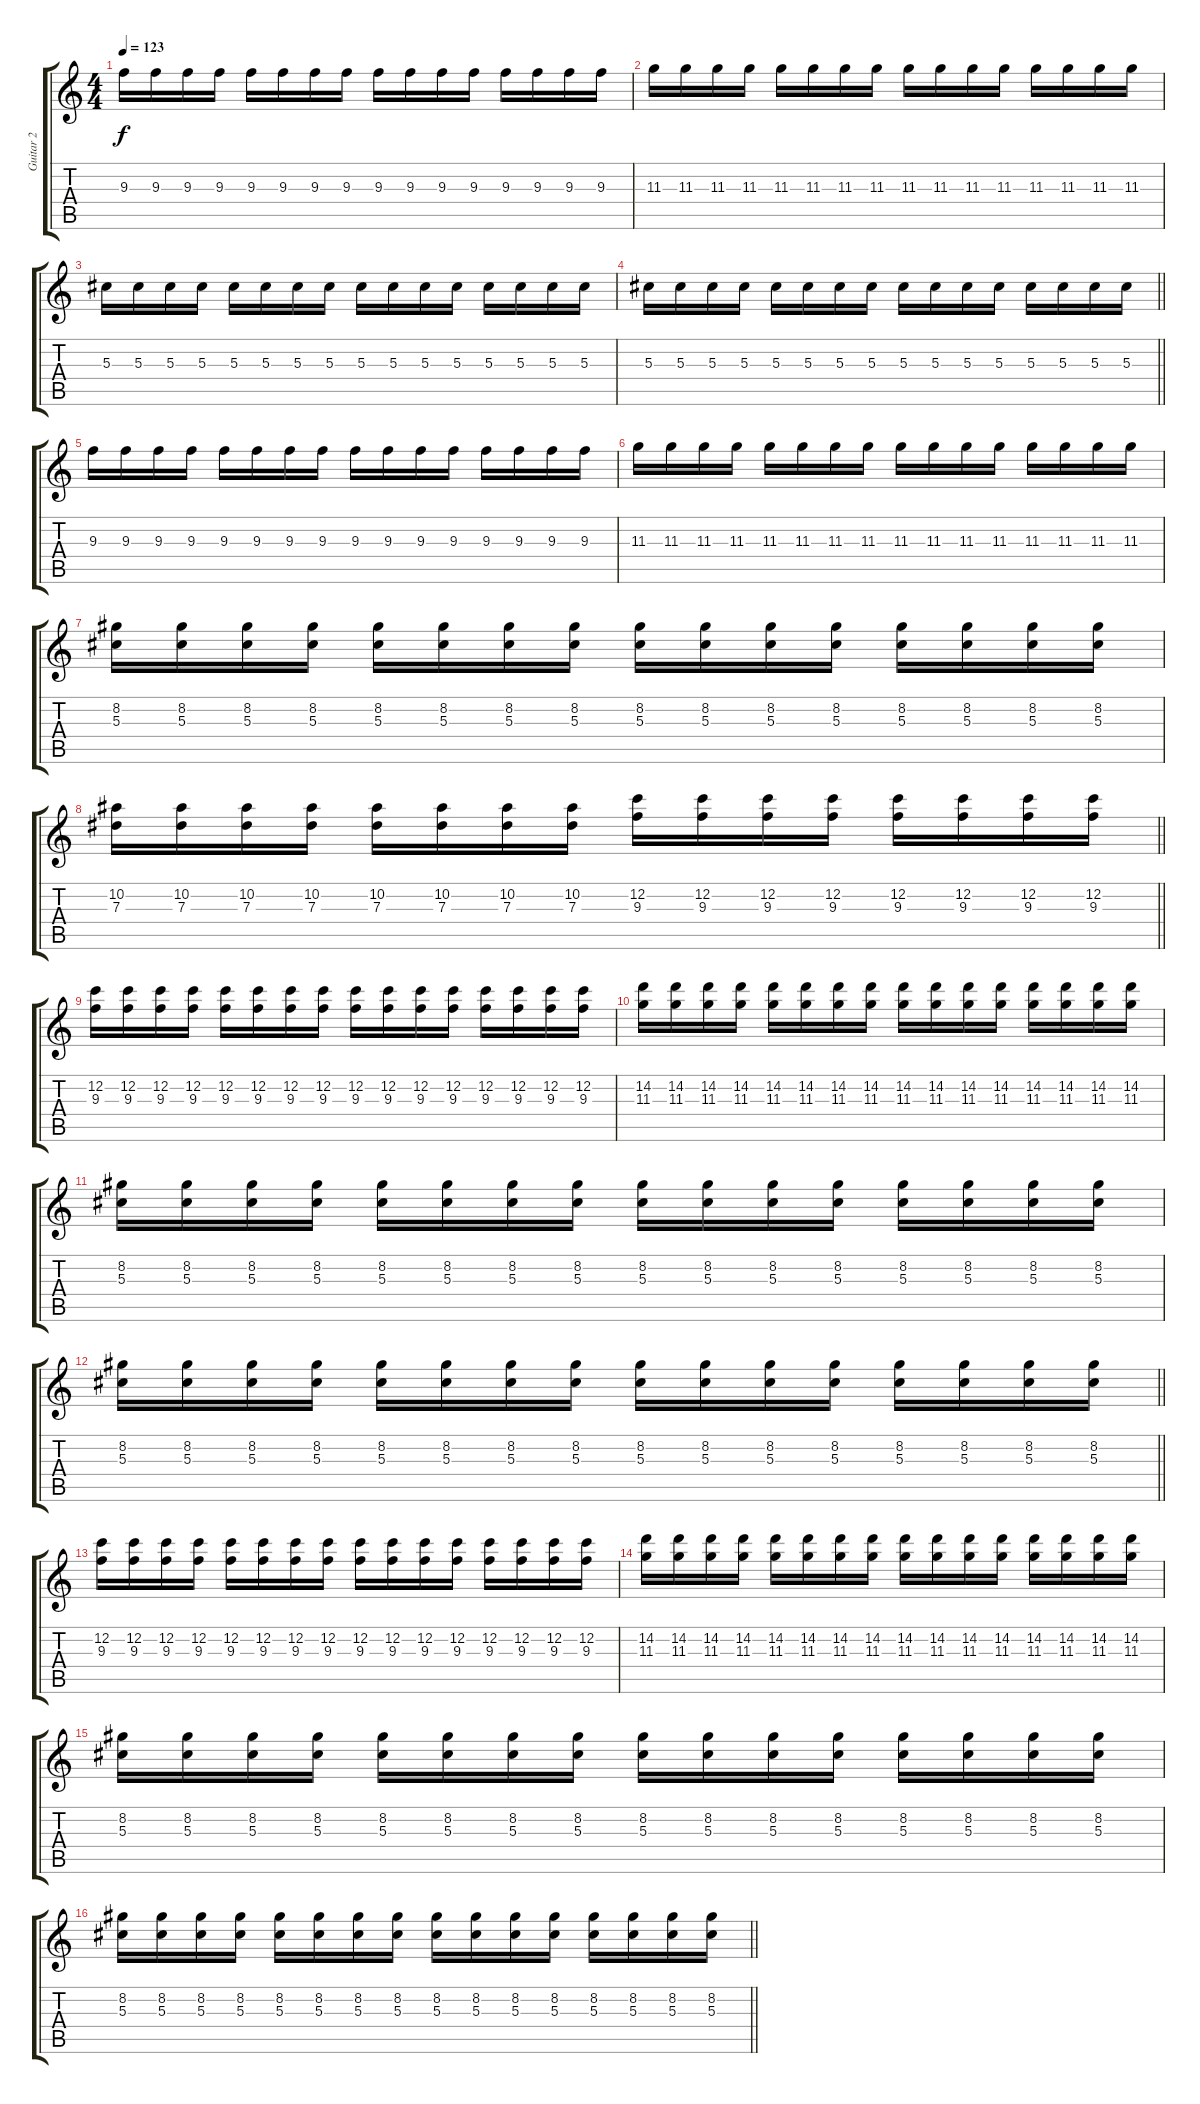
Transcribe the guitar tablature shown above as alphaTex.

\track ("Guitar 2" "Guitar 2") {instrument overdrivenguitar}
\staff {score tabs}
\tuning (F4 C4 Ab3 Eb3 Bb2 F2) {hide}
\ts (4 4)
\section ("" "")
\tempo 123
\clef g2
\ks c
9.3.16{dy f} 9.3.16 9.3.16 9.3.16 9.3.16 9.3.16 9.3.16 9.3.16 9.3.16 9.3.16 9.3.16 9.3.16 9.3.16 9.3.16 9.3.16 9.3.16 |
11.3.16 11.3.16 11.3.16 11.3.16 11.3.16 11.3.16 11.3.16 11.3.16 11.3.16 11.3.16 11.3.16 11.3.16 11.3.16 11.3.16 11.3.16 11.3.16 |
5.3.16 5.3.16 5.3.16 5.3.16 5.3.16 5.3.16 5.3.16 5.3.16 5.3.16 5.3.16 5.3.16 5.3.16 5.3.16 5.3.16 5.3.16 5.3.16 |
\barLineRight lightlight
5.3.16 5.3.16 5.3.16 5.3.16 5.3.16 5.3.16 5.3.16 5.3.16 5.3.16 5.3.16 5.3.16 5.3.16 5.3.16 5.3.16 5.3.16 5.3.16 |
\section ("" "")
9.3.16 9.3.16 9.3.16 9.3.16 9.3.16 9.3.16 9.3.16 9.3.16 9.3.16 9.3.16 9.3.16 9.3.16 9.3.16 9.3.16 9.3.16 9.3.16 |
11.3.16 11.3.16 11.3.16 11.3.16 11.3.16 11.3.16 11.3.16 11.3.16 11.3.16 11.3.16 11.3.16 11.3.16 11.3.16 11.3.16 11.3.16 11.3.16 |
(8.2 5.3).16 (8.2 5.3).16 (8.2 5.3).16 (8.2 5.3).16 (8.2 5.3).16 (8.2 5.3).16 (8.2 5.3).16 (8.2 5.3).16 (8.2 5.3).16 (8.2 5.3).16 (8.2 5.3).16 (8.2 5.3).16 (8.2 5.3).16 (8.2 5.3).16 (8.2 5.3).16 (8.2 5.3).16 |
\barLineRight lightlight
(10.2 7.3).16 (10.2 7.3).16 (10.2 7.3).16 (10.2 7.3).16 (10.2 7.3).16 (10.2 7.3).16 (10.2 7.3).16 (10.2 7.3).16 (12.2 9.3).16 (12.2 9.3).16 (12.2 9.3).16 (12.2 9.3).16 (12.2 9.3).16 (12.2 9.3).16 (12.2 9.3).16 (12.2 9.3).16 |
\section ("" "")
(12.2 9.3).16 (12.2 9.3).16 (12.2 9.3).16 (12.2 9.3).16 (12.2 9.3).16 (12.2 9.3).16 (12.2 9.3).16 (12.2 9.3).16 (12.2 9.3).16 (12.2 9.3).16 (12.2 9.3).16 (12.2 9.3).16 (12.2 9.3).16 (12.2 9.3).16 (12.2 9.3).16 (12.2 9.3).16 |
(14.2 11.3).16 (14.2 11.3).16 (14.2 11.3).16 (14.2 11.3).16 (14.2 11.3).16 (14.2 11.3).16 (14.2 11.3).16 (14.2 11.3).16 (14.2 11.3).16 (14.2 11.3).16 (14.2 11.3).16 (14.2 11.3).16 (14.2 11.3).16 (14.2 11.3).16 (14.2 11.3).16 (14.2 11.3).16 |
(8.2 5.3).16 (8.2 5.3).16 (8.2 5.3).16 (8.2 5.3).16 (8.2 5.3).16 (8.2 5.3).16 (8.2 5.3).16 (8.2 5.3).16 (8.2 5.3).16 (8.2 5.3).16 (8.2 5.3).16 (8.2 5.3).16 (8.2 5.3).16 (8.2 5.3).16 (8.2 5.3).16 (8.2 5.3).16 |
\barLineRight lightlight
(8.2 5.3).16 (8.2 5.3).16 (8.2 5.3).16 (8.2 5.3).16 (8.2 5.3).16 (8.2 5.3).16 (8.2 5.3).16 (8.2 5.3).16 (8.2 5.3).16 (8.2 5.3).16 (8.2 5.3).16 (8.2 5.3).16 (8.2 5.3).16 (8.2 5.3).16 (8.2 5.3).16 (8.2 5.3).16 |
\section ("" "")
(12.2 9.3).16 (12.2 9.3).16 (12.2 9.3).16 (12.2 9.3).16 (12.2 9.3).16 (12.2 9.3).16 (12.2 9.3).16 (12.2 9.3).16 (12.2 9.3).16 (12.2 9.3).16 (12.2 9.3).16 (12.2 9.3).16 (12.2 9.3).16 (12.2 9.3).16 (12.2 9.3).16 (12.2 9.3).16 |
(14.2 11.3).16 (14.2 11.3).16 (14.2 11.3).16 (14.2 11.3).16 (14.2 11.3).16 (14.2 11.3).16 (14.2 11.3).16 (14.2 11.3).16 (14.2 11.3).16 (14.2 11.3).16 (14.2 11.3).16 (14.2 11.3).16 (14.2 11.3).16 (14.2 11.3).16 (14.2 11.3).16 (14.2 11.3).16 |
(8.2 5.3).16 (8.2 5.3).16 (8.2 5.3).16 (8.2 5.3).16 (8.2 5.3).16 (8.2 5.3).16 (8.2 5.3).16 (8.2 5.3).16 (8.2 5.3).16 (8.2 5.3).16 (8.2 5.3).16 (8.2 5.3).16 (8.2 5.3).16 (8.2 5.3).16 (8.2 5.3).16 (8.2 5.3).16 |
\barLineRight lightlight
(8.2 5.3).16 (8.2 5.3).16 (8.2 5.3).16 (8.2 5.3).16 (8.2 5.3).16 (8.2 5.3).16 (8.2 5.3).16 (8.2 5.3).16 (8.2 5.3).16 (8.2 5.3).16 (8.2 5.3).16 (8.2 5.3).16 (8.2 5.3).16 (8.2 5.3).16 (8.2 5.3).16 (8.2 5.3).16
